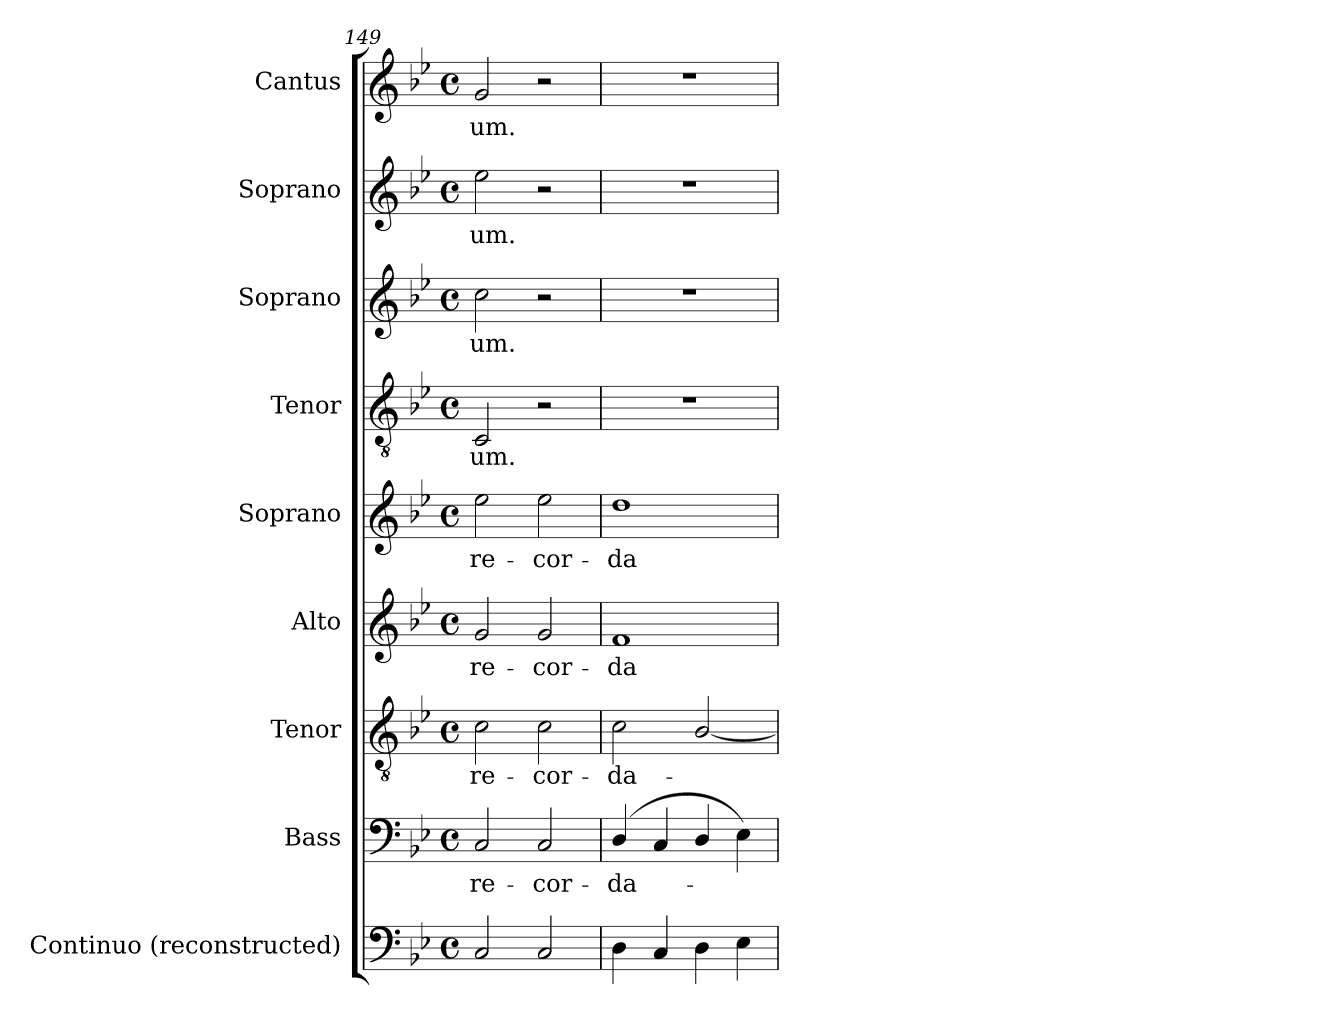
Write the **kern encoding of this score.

**kern	**kern	**text	**kern	**text	**kern	**text	**kern	**text	**kern	**text	**kern	**text	**kern	**text	**kern	**text
*part9	*part8	*part8	*part7	*part7	*part6	*part6	*part5	*part5	*part4	*part4	*part3	*part3	*part2	*part2	*part1	*part1
*staff9	*staff8	*staff8	*staff7	*staff7	*staff6	*staff6	*staff5	*staff5	*staff4	*staff4	*staff3	*staff3	*staff2	*staff2	*staff1	*staff1
*I"Continuo (reconstructed)	*I"Bass	*	*I"Tenor	*	*I"Alto	*	*I"Soprano	*	*I"Tenor	*	*I"Soprano	*	*I"Soprano	*	*I"Cantus	*
*I'Cont.	*I'B.	*	*I'T.	*	*I'A.	*	*I'S.	*	*I'T.	*	*I'S.	*	*I'S.	*	*	*
*clefF4	*clefF4	*	*clefGv2	*	*clefG2	*	*clefG2	*	*clefGv2	*	*clefG2	*	*clefG2	*	*clefG2	*
*	*	*	*ITrd7c12	*	*	*	*	*	*ITrd7c12	*	*	*	*	*	*	*
*k[b-e-]	*k[b-e-]	*	*k[b-e-]	*	*k[b-e-]	*	*k[b-e-]	*	*k[b-e-]	*	*k[b-e-]	*	*k[b-e-]	*	*k[b-e-]	*
*g:	*g:	*	*g:	*	*g:	*	*g:	*	*g:	*	*g:	*	*g:	*	*g:	*
*M4/4	*M4/4	*	*M4/4	*	*M4/4	*	*M4/4	*	*M4/4	*	*M4/4	*	*M4/4	*	*M4/4	*
*met(c)	*met(c)	*	*met(c)	*	*met(c)	*	*met(c)	*	*met(c)	*	*met(c)	*	*met(c)	*	*met(c)	*
=149	=149	=149	=149	=149	=149	=149	=149	=149	=149	=149	=149	=149	=149	=149	=149	=149
!	!	!LO:LY:b:color=#000000	!	!	!	!	!	!	!	!	!	!	!	!	!	!
!	!	!	!	!LO:LY:b:color=#000000	!	!	!	!	!	!	!	!	!	!	!	!
!	!	!	!	!	!	!LO:LY:b:color=#000000	!	!	!	!	!	!	!	!	!	!
!	!	!	!	!	!	!	!	!LO:LY:b:color=#000000	!	!	!	!	!	!	!	!
!	!	!	!	!	!	!	!	!	!	!LO:LY:b:color=#000000	!	!	!	!	!	!
!	!	!	!	!	!	!	!	!	!	!	!	!LO:LY:b:color=#000000	!	!	!	!
!	!	!	!	!	!	!	!	!	!	!	!	!	!	!LO:LY:b:color=#000000	!	!
!	!	!	!	!	!	!	!	!	!	!	!	!	!	!	!	!LO:LY:b:color=#000000
2Ci/	2Ci/	re-	2Ci\	re-	2gi/	re-	2ee-i\	re-	2CCi/	-um.	2cci\	-um.	2ee-i\	-um.	2gi/	-um.
!	!	!LO:LY:b:color=#000000	!	!	!	!	!	!	!	!	!	!	!	!	!	!
!	!	!	!	!LO:LY:b:color=#000000	!	!	!	!	!	!	!	!	!	!	!	!
!	!	!	!	!	!	!LO:LY:b:color=#000000	!	!	!	!	!	!	!	!	!	!
!	!	!	!	!	!	!	!	!LO:LY:b:color=#000000	!	!	!	!	!	!	!	!
2Ci/	2Ci/	-cor-	2Ci\	-cor-	2gi/	-cor-	2ee-i\	-cor-	2r	.	2r	.	2r	.	2r	.
=150	=150	=150	=150	=150	=150	=150	=150	=150	=150	=150	=150	=150	=150	=150	=150	=150
!	!	!LO:LY:b:color=#000000	!	!	!	!	!	!	!	!	!	!	!	!	!	!
!	!	!	!	!LO:LY:b:color=#000000	!	!	!	!	!	!	!	!	!	!	!	!
!	!	!	!	!	!	!LO:LY:b:color=#000000	!	!	!	!	!	!	!	!	!	!
!	!	!	!	!	!	!	!	!LO:LY:b:color=#000000	!	!	!	!	!	!	!	!
4Di\	(4Di/	-da-	2Ci\	-da-	1fi	-da-	1ddi	-da-	1r	.	1r	.	1r	.	1r	.
4Ci/	4Ci/	.	.	.	.	.	.	.	.	.	.	.	.	.	.	.
4Di\	4Di/	.	[2BB-i/	.	.	.	.	.	.	.	.	.	.	.	.	.
4E-i\	4E-i\)	.	.	.	.	.	.	.	.	.	.	.	.	.	.	.
=	=	=	=	=	=	=	=	=	=	=	=	=	=	=	=	=
*-	*-	*-	*-	*-	*-	*-	*-	*-	*-	*-	*-	*-	*-	*-	*-	*-
